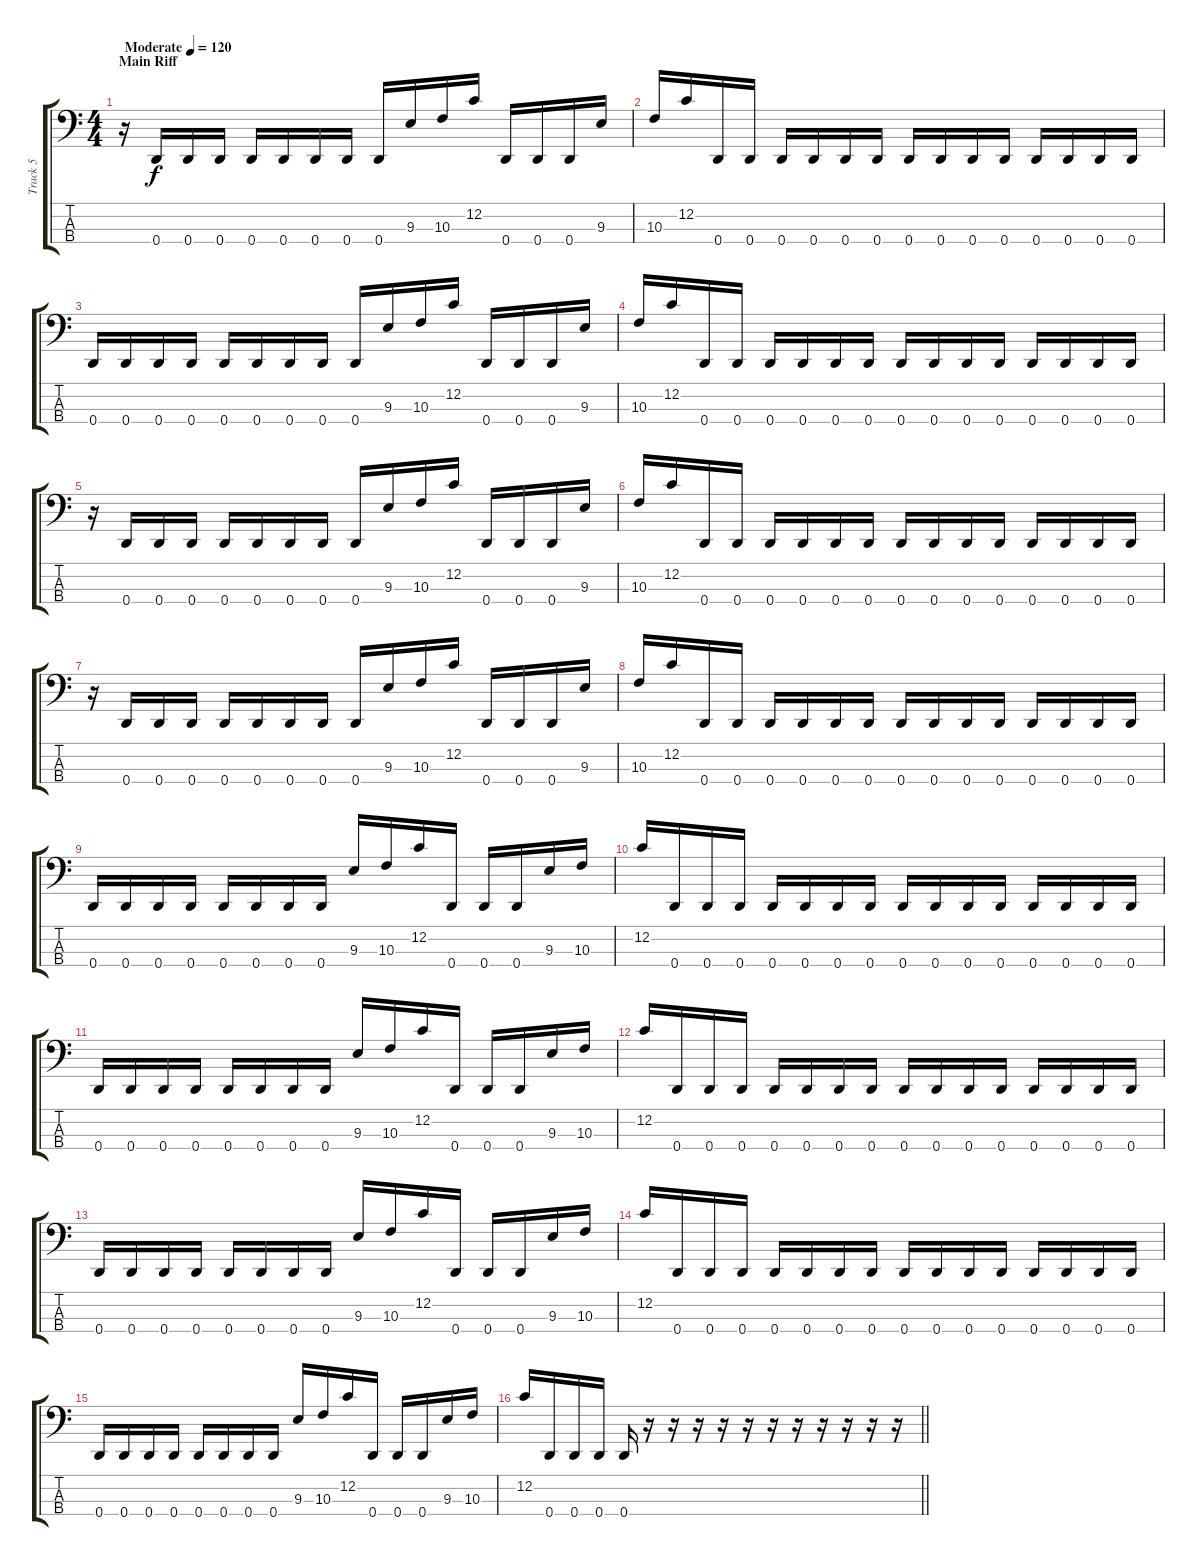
\track ("Track 5" "Track 5") {instrument electricbassfinger}
\staff {score tabs}
\tuning (F2 C2 G1 D1) {hide}
\ts (4 4)
\section ("" "Main Riff")
\tempo (120 "Moderate")
\clef f4
\ks c
r.16{dy f instrument electricbassfinger} 0.4.16 0.4.16 0.4.16 0.4.16 0.4.16 0.4.16 0.4.16 0.4.16 9.3.16 10.3.16 12.2.16 0.4.16 0.4.16 0.4.16 9.3.16 |
10.3.16 12.2.16 0.4.16 0.4.16 0.4.16 0.4.16 0.4.16 0.4.16 0.4.16 0.4.16 0.4.16 0.4.16 0.4.16 0.4.16 0.4.16 0.4.16 |
0.4.16 0.4.16 0.4.16 0.4.16 0.4.16 0.4.16 0.4.16 0.4.16 0.4.16 9.3.16 10.3.16 12.2.16 0.4.16 0.4.16 0.4.16 9.3.16 |
10.3.16 12.2.16 0.4.16 0.4.16 0.4.16 0.4.16 0.4.16 0.4.16 0.4.16 0.4.16 0.4.16 0.4.16 0.4.16 0.4.16 0.4.16 0.4.16 |
r.16 0.4.16 0.4.16 0.4.16 0.4.16 0.4.16 0.4.16 0.4.16 0.4.16 9.3.16 10.3.16 12.2.16 0.4.16 0.4.16 0.4.16 9.3.16 |
10.3.16 12.2.16 0.4.16 0.4.16 0.4.16 0.4.16 0.4.16 0.4.16 0.4.16 0.4.16 0.4.16 0.4.16 0.4.16 0.4.16 0.4.16 0.4.16 |
r.16 0.4.16 0.4.16 0.4.16 0.4.16 0.4.16 0.4.16 0.4.16 0.4.16 9.3.16 10.3.16 12.2.16 0.4.16 0.4.16 0.4.16 9.3.16 |
10.3.16 12.2.16 0.4.16 0.4.16 0.4.16 0.4.16 0.4.16 0.4.16 0.4.16 0.4.16 0.4.16 0.4.16 0.4.16 0.4.16 0.4.16 0.4.16 |
0.4.16 0.4.16 0.4.16 0.4.16 0.4.16 0.4.16 0.4.16 0.4.16 9.3.16 10.3.16 12.2.16 0.4.16 0.4.16 0.4.16 9.3.16 10.3.16 |
12.2.16 0.4.16 0.4.16 0.4.16 0.4.16 0.4.16 0.4.16 0.4.16 0.4.16 0.4.16 0.4.16 0.4.16 0.4.16 0.4.16 0.4.16 0.4.16 |
0.4.16 0.4.16 0.4.16 0.4.16 0.4.16 0.4.16 0.4.16 0.4.16 9.3.16 10.3.16 12.2.16 0.4.16 0.4.16 0.4.16 9.3.16 10.3.16 |
12.2.16 0.4.16 0.4.16 0.4.16 0.4.16 0.4.16 0.4.16 0.4.16 0.4.16 0.4.16 0.4.16 0.4.16 0.4.16 0.4.16 0.4.16 0.4.16 |
0.4.16 0.4.16 0.4.16 0.4.16 0.4.16 0.4.16 0.4.16 0.4.16 9.3.16 10.3.16 12.2.16 0.4.16 0.4.16 0.4.16 9.3.16 10.3.16 |
12.2.16 0.4.16 0.4.16 0.4.16 0.4.16 0.4.16 0.4.16 0.4.16 0.4.16 0.4.16 0.4.16 0.4.16 0.4.16 0.4.16 0.4.16 0.4.16 |
0.4.16 0.4.16 0.4.16 0.4.16 0.4.16 0.4.16 0.4.16 0.4.16 9.3.16 10.3.16 12.2.16 0.4.16 0.4.16 0.4.16 9.3.16 10.3.16 |
\barLineRight lightlight
12.2.16 0.4.16 0.4.16 0.4.16 0.4.16 r.16 r.16 r.16 r.16 r.16 r.16 r.16 r.16 r.16 r.16 r.16
